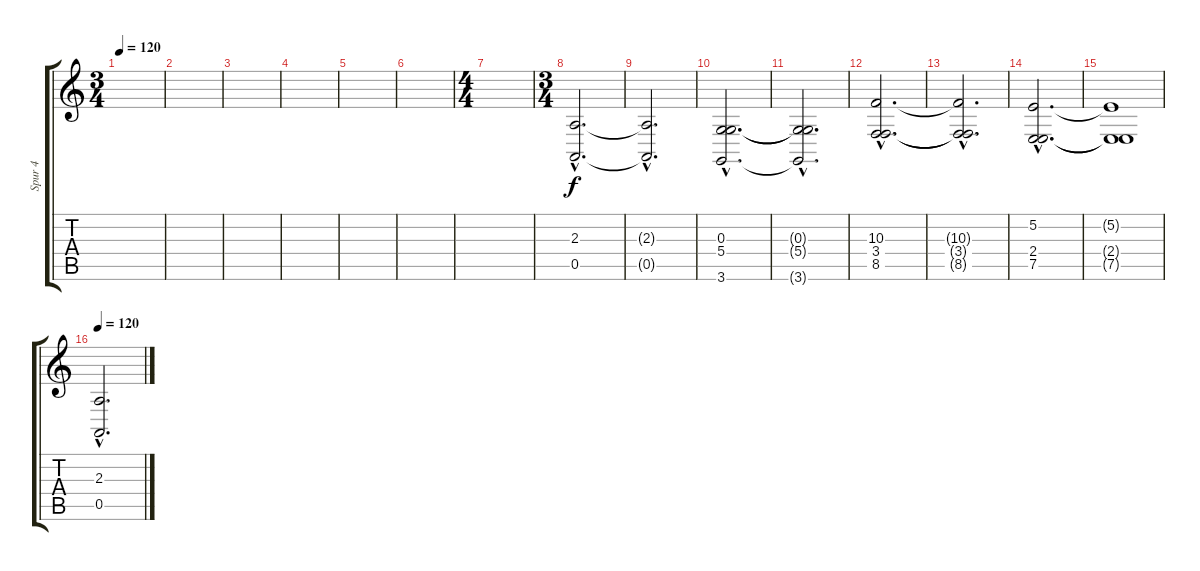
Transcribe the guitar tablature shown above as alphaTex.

\track ("Spur 4" "Spur 4") {instrument choiraahs}
\staff {score tabs}
\tuning (E4 B3 G3 D3 A2 E2) {hide}
\ts (3 4)
\tempo 120
\clef g2
\ks c
|
|
|
|
|
|
\ts (4 4)
|
\ts (3 4)
(2.3{hac} 0.5{hac}).2{d} |
(2.3{hac t} 0.5{hac t}).2{d} |
(0.3{hac} 5.4{hac} 3.6{hac}).2{d} |
(0.3{hac t} 5.4{hac t} 3.6{hac t}).2{d} |
(10.3{hac} 3.4{hac} 8.5{hac}).2{d} |
(10.3{hac t} 3.4{hac t} 8.5{hac t}).2{d} |
(5.2{hac} 2.4{hac} 7.5{hac}).2{d} |
(5.2{t} 2.4{t} 7.5{t}).1 |
\tempo 120
(2.3{hac} 0.5{hac}).2{d}
